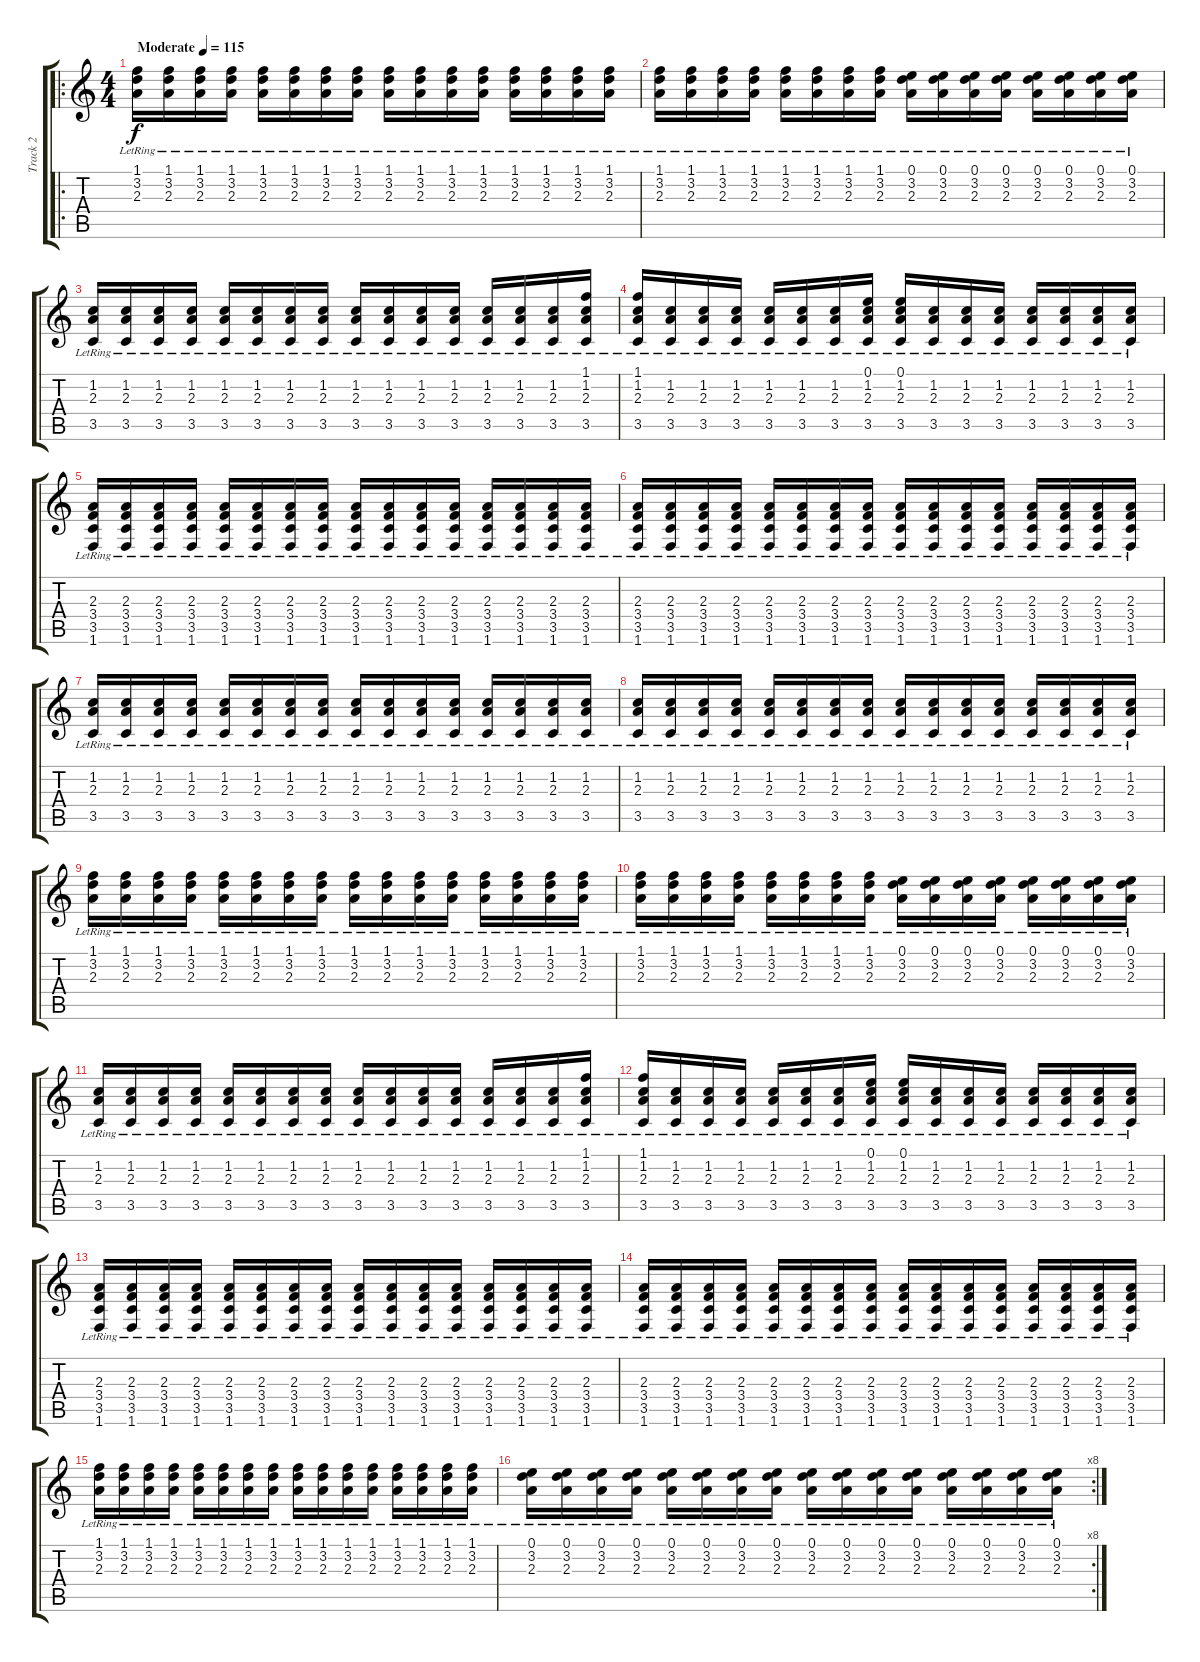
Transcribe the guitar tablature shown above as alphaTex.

\track ("Track 2" "Track 2") {instrument distortionguitar}
\staff {score tabs}
\tuning (E4 B3 G3 D3 A2 E2) {hide}
\ro
\ts (4 4)
\tempo (115 "Moderate")
\clef g2
\ks c
(1.1{lr} 3.2{lr} 2.3{lr}).16{dy f instrument distortionguitar} (1.1{lr} 3.2{lr} 2.3{lr}).16 (1.1{lr} 3.2{lr} 2.3{lr}).16 (1.1{lr} 3.2{lr} 2.3{lr}).16 (1.1{lr} 3.2{lr} 2.3{lr}).16 (1.1{lr} 3.2{lr} 2.3{lr}).16 (1.1{lr} 3.2{lr} 2.3{lr}).16 (1.1{lr} 3.2{lr} 2.3{lr}).16 (1.1{lr} 3.2{lr} 2.3{lr}).16 (1.1{lr} 3.2{lr} 2.3{lr}).16 (1.1{lr} 3.2{lr} 2.3{lr}).16 (1.1{lr} 3.2{lr} 2.3{lr}).16 (1.1{lr} 3.2{lr} 2.3{lr}).16 (1.1{lr} 3.2{lr} 2.3{lr}).16 (1.1{lr} 3.2{lr} 2.3{lr}).16 (1.1{lr} 3.2{lr} 2.3{lr}).16 |
(1.1{lr} 3.2{lr} 2.3{lr}).16 (1.1{lr} 3.2{lr} 2.3{lr}).16 (1.1{lr} 3.2{lr} 2.3{lr}).16 (1.1{lr} 3.2{lr} 2.3{lr}).16 (1.1{lr} 3.2{lr} 2.3{lr}).16 (1.1{lr} 3.2{lr} 2.3{lr}).16 (1.1{lr} 3.2{lr} 2.3{lr}).16 (1.1{lr} 3.2{lr} 2.3{lr}).16 (0.1{lr} 3.2{lr} 2.3{lr}).16 (0.1{lr} 3.2{lr} 2.3{lr}).16 (0.1{lr} 3.2{lr} 2.3{lr}).16 (0.1{lr} 3.2{lr} 2.3{lr}).16 (0.1{lr} 3.2{lr} 2.3{lr}).16 (0.1{lr} 3.2{lr} 2.3{lr}).16 (0.1{lr} 3.2{lr} 2.3{lr}).16 (0.1{lr} 3.2{lr} 2.3{lr}).16 |
(1.2{lr} 2.3{lr} 3.5{lr}).16 (1.2{lr} 2.3{lr} 3.5{lr}).16 (1.2{lr} 2.3{lr} 3.5{lr}).16 (1.2{lr} 2.3{lr} 3.5{lr}).16 (1.2{lr} 2.3{lr} 3.5{lr}).16 (1.2{lr} 2.3{lr} 3.5{lr}).16 (1.2{lr} 2.3{lr} 3.5{lr}).16 (1.2{lr} 2.3{lr} 3.5{lr}).16 (1.2{lr} 2.3{lr} 3.5{lr}).16 (1.2{lr} 2.3{lr} 3.5{lr}).16 (1.2{lr} 2.3{lr} 3.5{lr}).16 (1.2{lr} 2.3{lr} 3.5{lr}).16 (1.2{lr} 2.3{lr} 3.5{lr}).16 (1.2{lr} 2.3{lr} 3.5{lr}).16 (1.2{lr} 2.3{lr} 3.5{lr}).16 (1.1{lr} 1.2{lr} 2.3{lr} 3.5{lr}).16 |
(1.1{lr} 1.2{lr} 2.3{lr} 3.5{lr}).16 (1.2{lr} 2.3{lr} 3.5{lr}).16 (1.2{lr} 2.3{lr} 3.5{lr}).16 (1.2{lr} 2.3{lr} 3.5{lr}).16 (1.2{lr} 2.3{lr} 3.5{lr}).16 (1.2{lr} 2.3{lr} 3.5{lr}).16 (1.2{lr} 2.3{lr} 3.5{lr}).16 (0.1 1.2{lr} 2.3{lr} 3.5{lr}).16 (0.1{lr} 1.2{lr} 2.3{lr} 3.5{lr}).16 (1.2{lr} 2.3{lr} 3.5{lr}).16 (1.2{lr} 2.3{lr} 3.5{lr}).16 (1.2{lr} 2.3{lr} 3.5{lr}).16 (1.2{lr} 2.3{lr} 3.5{lr}).16 (1.2{lr} 2.3{lr} 3.5{lr}).16 (1.2{lr} 2.3{lr} 3.5{lr}).16 (1.2{lr} 2.3{lr} 3.5{lr}).16 |
(2.3{lr} 3.4{lr} 3.5{lr} 1.6{lr}).16 (2.3{lr} 3.4{lr} 3.5{lr} 1.6{lr}).16 (2.3{lr} 3.4{lr} 3.5{lr} 1.6{lr}).16 (2.3{lr} 3.4{lr} 3.5{lr} 1.6{lr}).16 (2.3{lr} 3.4{lr} 3.5{lr} 1.6{lr}).16 (2.3{lr} 3.4{lr} 3.5{lr} 1.6{lr}).16 (2.3{lr} 3.4{lr} 3.5{lr} 1.6{lr}).16 (2.3{lr} 3.4{lr} 3.5{lr} 1.6{lr}).16 (2.3{lr} 3.4{lr} 3.5{lr} 1.6{lr}).16 (2.3{lr} 3.4{lr} 3.5{lr} 1.6{lr}).16 (2.3{lr} 3.4{lr} 3.5{lr} 1.6{lr}).16 (2.3{lr} 3.4{lr} 3.5{lr} 1.6{lr}).16 (2.3{lr} 3.4{lr} 3.5{lr} 1.6{lr}).16 (2.3{lr} 3.4{lr} 3.5{lr} 1.6{lr}).16 (2.3{lr} 3.4{lr} 3.5{lr} 1.6{lr}).16 (2.3{lr} 3.4{lr} 3.5{lr} 1.6{lr}).16 |
(2.3{lr} 3.4{lr} 3.5{lr} 1.6{lr}).16 (2.3{lr} 3.4{lr} 3.5{lr} 1.6{lr}).16 (2.3{lr} 3.4{lr} 3.5{lr} 1.6{lr}).16 (2.3{lr} 3.4{lr} 3.5{lr} 1.6{lr}).16 (2.3{lr} 3.4{lr} 3.5{lr} 1.6{lr}).16 (2.3{lr} 3.4{lr} 3.5{lr} 1.6{lr}).16 (2.3{lr} 3.4{lr} 3.5{lr} 1.6{lr}).16 (2.3{lr} 3.4{lr} 3.5{lr} 1.6{lr}).16 (2.3{lr} 3.4{lr} 3.5{lr} 1.6{lr}).16 (2.3{lr} 3.4{lr} 3.5{lr} 1.6{lr}).16 (2.3{lr} 3.4{lr} 3.5{lr} 1.6{lr}).16 (2.3{lr} 3.4{lr} 3.5{lr} 1.6{lr}).16 (2.3{lr} 3.4{lr} 3.5{lr} 1.6{lr}).16 (2.3{lr} 3.4{lr} 3.5{lr} 1.6{lr}).16 (2.3{lr} 3.4{lr} 3.5{lr} 1.6{lr}).16 (2.3{lr} 3.4{lr} 3.5{lr} 1.6{lr}).16 |
(1.2{lr} 2.3{lr} 3.5).16 (1.2{lr} 2.3{lr} 3.5).16 (1.2{lr} 2.3{lr} 3.5).16 (1.2{lr} 2.3{lr} 3.5).16 (1.2{lr} 2.3{lr} 3.5).16 (1.2{lr} 2.3{lr} 3.5).16 (1.2{lr} 2.3{lr} 3.5).16 (1.2{lr} 2.3{lr} 3.5).16 (1.2{lr} 2.3{lr} 3.5).16 (1.2{lr} 2.3{lr} 3.5).16 (1.2{lr} 2.3{lr} 3.5).16 (1.2{lr} 2.3{lr} 3.5).16 (1.2{lr} 2.3{lr} 3.5).16 (1.2{lr} 2.3{lr} 3.5).16 (1.2{lr} 2.3{lr} 3.5).16 (1.2{lr} 2.3{lr} 3.5).16 |
(1.2{lr} 2.3{lr} 3.5).16 (1.2{lr} 2.3{lr} 3.5).16 (1.2{lr} 2.3{lr} 3.5).16 (1.2{lr} 2.3{lr} 3.5).16 (1.2{lr} 2.3{lr} 3.5).16 (1.2{lr} 2.3{lr} 3.5).16 (1.2{lr} 2.3{lr} 3.5).16 (1.2{lr} 2.3{lr} 3.5).16 (1.2{lr} 2.3{lr} 3.5).16 (1.2{lr} 2.3{lr} 3.5).16 (1.2{lr} 2.3{lr} 3.5).16 (1.2{lr} 2.3{lr} 3.5).16 (1.2{lr} 2.3{lr} 3.5).16 (1.2{lr} 2.3{lr} 3.5).16 (1.2{lr} 2.3{lr} 3.5).16 (1.2{lr} 2.3{lr} 3.5).16 |
(1.1{lr} 3.2{lr} 2.3{lr}).16 (1.1{lr} 3.2{lr} 2.3{lr}).16 (1.1{lr} 3.2{lr} 2.3{lr}).16 (1.1{lr} 3.2{lr} 2.3{lr}).16 (1.1{lr} 3.2{lr} 2.3{lr}).16 (1.1{lr} 3.2{lr} 2.3{lr}).16 (1.1{lr} 3.2{lr} 2.3{lr}).16 (1.1{lr} 3.2{lr} 2.3{lr}).16 (1.1{lr} 3.2{lr} 2.3{lr}).16 (1.1{lr} 3.2{lr} 2.3{lr}).16 (1.1{lr} 3.2{lr} 2.3{lr}).16 (1.1{lr} 3.2{lr} 2.3{lr}).16 (1.1{lr} 3.2{lr} 2.3{lr}).16 (1.1{lr} 3.2{lr} 2.3{lr}).16 (1.1{lr} 3.2{lr} 2.3{lr}).16 (1.1{lr} 3.2{lr} 2.3{lr}).16 |
(1.1{lr} 3.2{lr} 2.3{lr}).16 (1.1{lr} 3.2{lr} 2.3{lr}).16 (1.1{lr} 3.2{lr} 2.3{lr}).16 (1.1{lr} 3.2{lr} 2.3{lr}).16 (1.1{lr} 3.2{lr} 2.3{lr}).16 (1.1{lr} 3.2{lr} 2.3{lr}).16 (1.1{lr} 3.2{lr} 2.3{lr}).16 (1.1{lr} 3.2{lr} 2.3{lr}).16 (0.1{lr} 3.2{lr} 2.3{lr}).16 (0.1{lr} 3.2{lr} 2.3{lr}).16 (0.1{lr} 3.2{lr} 2.3{lr}).16 (0.1{lr} 3.2{lr} 2.3{lr}).16 (0.1{lr} 3.2{lr} 2.3{lr}).16 (0.1{lr} 3.2{lr} 2.3{lr}).16 (0.1{lr} 3.2{lr} 2.3{lr}).16 (0.1{lr} 3.2{lr} 2.3{lr}).16 |
(1.2{lr} 2.3{lr} 3.5{lr}).16 (1.2{lr} 2.3{lr} 3.5{lr}).16 (1.2{lr} 2.3{lr} 3.5{lr}).16 (1.2{lr} 2.3{lr} 3.5{lr}).16 (1.2{lr} 2.3{lr} 3.5{lr}).16 (1.2{lr} 2.3{lr} 3.5{lr}).16 (1.2{lr} 2.3{lr} 3.5{lr}).16 (1.2{lr} 2.3{lr} 3.5{lr}).16 (1.2{lr} 2.3{lr} 3.5{lr}).16 (1.2{lr} 2.3{lr} 3.5{lr}).16 (1.2{lr} 2.3{lr} 3.5{lr}).16 (1.2{lr} 2.3{lr} 3.5{lr}).16 (1.2{lr} 2.3{lr} 3.5{lr}).16 (1.2{lr} 2.3{lr} 3.5{lr}).16 (1.2{lr} 2.3{lr} 3.5{lr}).16 (1.1{lr} 1.2{lr} 2.3{lr} 3.5{lr}).16 |
(1.1{lr} 1.2{lr} 2.3{lr} 3.5{lr}).16 (1.2{lr} 2.3{lr} 3.5{lr}).16 (1.2{lr} 2.3{lr} 3.5{lr}).16 (1.2{lr} 2.3{lr} 3.5{lr}).16 (1.2{lr} 2.3{lr} 3.5{lr}).16 (1.2{lr} 2.3{lr} 3.5{lr}).16 (1.2{lr} 2.3{lr} 3.5{lr}).16 (0.1 1.2{lr} 2.3{lr} 3.5{lr}).16 (0.1{lr} 1.2{lr} 2.3{lr} 3.5{lr}).16 (1.2{lr} 2.3{lr} 3.5{lr}).16 (1.2{lr} 2.3{lr} 3.5{lr}).16 (1.2{lr} 2.3{lr} 3.5{lr}).16 (1.2{lr} 2.3{lr} 3.5{lr}).16 (1.2{lr} 2.3{lr} 3.5{lr}).16 (1.2{lr} 2.3{lr} 3.5{lr}).16 (1.2{lr} 2.3{lr} 3.5{lr}).16 |
(2.3{lr} 3.4{lr} 3.5{lr} 1.6{lr}).16 (2.3{lr} 3.4{lr} 3.5{lr} 1.6{lr}).16 (2.3{lr} 3.4{lr} 3.5{lr} 1.6{lr}).16 (2.3{lr} 3.4{lr} 3.5{lr} 1.6{lr}).16 (2.3{lr} 3.4{lr} 3.5{lr} 1.6{lr}).16 (2.3{lr} 3.4{lr} 3.5{lr} 1.6{lr}).16 (2.3{lr} 3.4{lr} 3.5{lr} 1.6{lr}).16 (2.3{lr} 3.4{lr} 3.5{lr} 1.6{lr}).16 (2.3{lr} 3.4{lr} 3.5{lr} 1.6{lr}).16 (2.3{lr} 3.4{lr} 3.5{lr} 1.6{lr}).16 (2.3{lr} 3.4{lr} 3.5{lr} 1.6{lr}).16 (2.3{lr} 3.4{lr} 3.5{lr} 1.6{lr}).16 (2.3{lr} 3.4{lr} 3.5{lr} 1.6{lr}).16 (2.3{lr} 3.4{lr} 3.5{lr} 1.6{lr}).16 (2.3{lr} 3.4{lr} 3.5{lr} 1.6{lr}).16 (2.3{lr} 3.4{lr} 3.5{lr} 1.6{lr}).16 |
(2.3{lr} 3.4{lr} 3.5{lr} 1.6{lr}).16 (2.3{lr} 3.4{lr} 3.5{lr} 1.6{lr}).16 (2.3{lr} 3.4{lr} 3.5{lr} 1.6{lr}).16 (2.3{lr} 3.4{lr} 3.5{lr} 1.6{lr}).16 (2.3{lr} 3.4{lr} 3.5{lr} 1.6{lr}).16 (2.3{lr} 3.4{lr} 3.5{lr} 1.6{lr}).16 (2.3{lr} 3.4{lr} 3.5{lr} 1.6{lr}).16 (2.3{lr} 3.4{lr} 3.5{lr} 1.6{lr}).16 (2.3{lr} 3.4{lr} 3.5{lr} 1.6{lr}).16 (2.3{lr} 3.4{lr} 3.5{lr} 1.6{lr}).16 (2.3{lr} 3.4{lr} 3.5{lr} 1.6{lr}).16 (2.3{lr} 3.4{lr} 3.5{lr} 1.6{lr}).16 (2.3{lr} 3.4{lr} 3.5{lr} 1.6{lr}).16 (2.3{lr} 3.4{lr} 3.5{lr} 1.6{lr}).16 (2.3{lr} 3.4{lr} 3.5{lr} 1.6{lr}).16 (2.3{lr} 3.4{lr} 3.5{lr} 1.6{lr}).16 |
(1.1{lr} 3.2{lr} 2.3{lr}).16 (1.1{lr} 3.2{lr} 2.3{lr}).16 (1.1{lr} 3.2{lr} 2.3{lr}).16 (1.1{lr} 3.2{lr} 2.3{lr}).16 (1.1{lr} 3.2{lr} 2.3{lr}).16 (1.1{lr} 3.2{lr} 2.3{lr}).16 (1.1{lr} 3.2{lr} 2.3{lr}).16 (1.1{lr} 3.2{lr} 2.3{lr}).16 (1.1{lr} 3.2{lr} 2.3{lr}).16 (1.1{lr} 3.2{lr} 2.3{lr}).16 (1.1{lr} 3.2{lr} 2.3{lr}).16 (1.1{lr} 3.2{lr} 2.3{lr}).16 (1.1{lr} 3.2{lr} 2.3{lr}).16 (1.1{lr} 3.2{lr} 2.3{lr}).16 (1.1{lr} 3.2{lr} 2.3{lr}).16 (1.1{lr} 3.2{lr} 2.3{lr}).16 |
\rc 8
(0.1{lr} 3.2{lr} 2.3{lr}).16 (0.1{lr} 3.2{lr} 2.3{lr}).16 (0.1{lr} 3.2{lr} 2.3{lr}).16 (0.1{lr} 3.2{lr} 2.3{lr}).16 (0.1{lr} 3.2{lr} 2.3{lr}).16 (0.1{lr} 3.2{lr} 2.3{lr}).16 (0.1{lr} 3.2{lr} 2.3{lr}).16 (0.1{lr} 3.2{lr} 2.3{lr}).16 (0.1{lr} 3.2{lr} 2.3{lr}).16 (0.1{lr} 3.2{lr} 2.3{lr}).16 (0.1{lr} 3.2{lr} 2.3{lr}).16 (0.1{lr} 3.2{lr} 2.3{lr}).16 (0.1{lr} 3.2{lr} 2.3{lr}).16 (0.1{lr} 3.2{lr} 2.3{lr}).16 (0.1{lr} 3.2{lr} 2.3{lr}).16 (0.1{lr} 3.2{lr} 2.3{lr}).16
